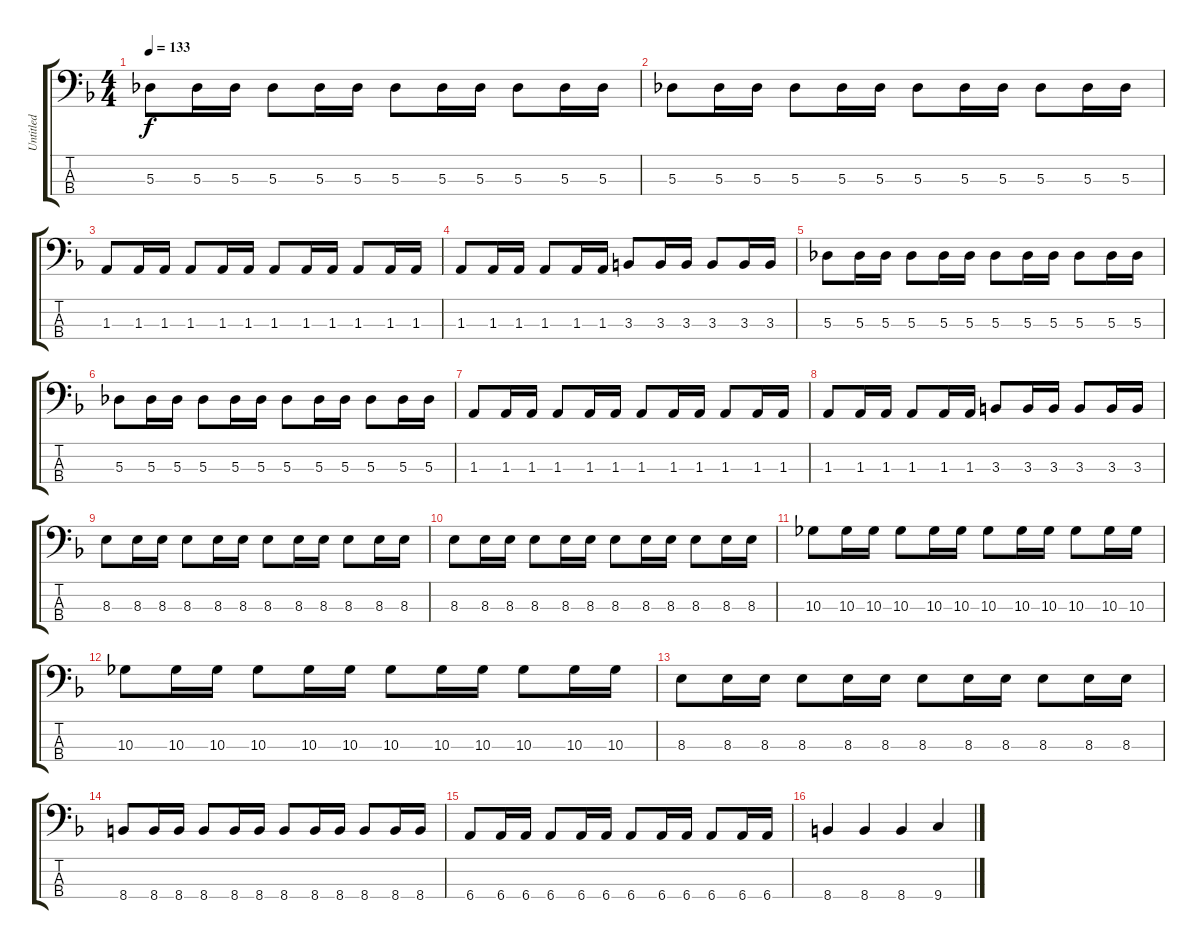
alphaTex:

\track ("Untitled" "Untitled") {instrument electricbassfinger}
\staff {score tabs}
\tuning (Gb2 Db2 Ab1 Eb1) {hide}
\ts (4 4)
\tempo 133
\clef f4
\ks f
5.3.8{dy f} 5.3.16 5.3.16 5.3.8 5.3.16 5.3.16 5.3.8 5.3.16 5.3.16 5.3.8 5.3.16 5.3.16 |
5.3.8 5.3.16 5.3.16 5.3.8 5.3.16 5.3.16 5.3.8 5.3.16 5.3.16 5.3.8 5.3.16 5.3.16 |
1.3.8 1.3.16 1.3.16 1.3.8 1.3.16 1.3.16 1.3.8 1.3.16 1.3.16 1.3.8 1.3.16 1.3.16 |
1.3.8 1.3.16 1.3.16 1.3.8 1.3.16 1.3.16 3.3.8 3.3.16 3.3.16 3.3.8 3.3.16 3.3.16 |
5.3.8 5.3.16 5.3.16 5.3.8 5.3.16 5.3.16 5.3.8 5.3.16 5.3.16 5.3.8 5.3.16 5.3.16 |
5.3.8 5.3.16 5.3.16 5.3.8 5.3.16 5.3.16 5.3.8 5.3.16 5.3.16 5.3.8 5.3.16 5.3.16 |
1.3.8 1.3.16 1.3.16 1.3.8 1.3.16 1.3.16 1.3.8 1.3.16 1.3.16 1.3.8 1.3.16 1.3.16 |
1.3.8 1.3.16 1.3.16 1.3.8 1.3.16 1.3.16 3.3.8 3.3.16 3.3.16 3.3.8 3.3.16 3.3.16 |
8.3.8 8.3.16 8.3.16 8.3.8 8.3.16 8.3.16 8.3.8 8.3.16 8.3.16 8.3.8 8.3.16 8.3.16 |
8.3.8 8.3.16 8.3.16 8.3.8 8.3.16 8.3.16 8.3.8 8.3.16 8.3.16 8.3.8 8.3.16 8.3.16 |
10.3.8 10.3.16 10.3.16 10.3.8 10.3.16 10.3.16 10.3.8 10.3.16 10.3.16 10.3.8 10.3.16 10.3.16 |
10.3.8 10.3.16 10.3.16 10.3.8 10.3.16 10.3.16 10.3.8 10.3.16 10.3.16 10.3.8 10.3.16 10.3.16 |
8.3.8 8.3.16 8.3.16 8.3.8 8.3.16 8.3.16 8.3.8 8.3.16 8.3.16 8.3.8 8.3.16 8.3.16 |
8.4.8 8.4.16 8.4.16 8.4.8 8.4.16 8.4.16 8.4.8 8.4.16 8.4.16 8.4.8 8.4.16 8.4.16 |
6.4.8 6.4.16 6.4.16 6.4.8 6.4.16 6.4.16 6.4.8 6.4.16 6.4.16 6.4.8 6.4.16 6.4.16 |
8.4.4 8.4.4 8.4.4 9.4.4
